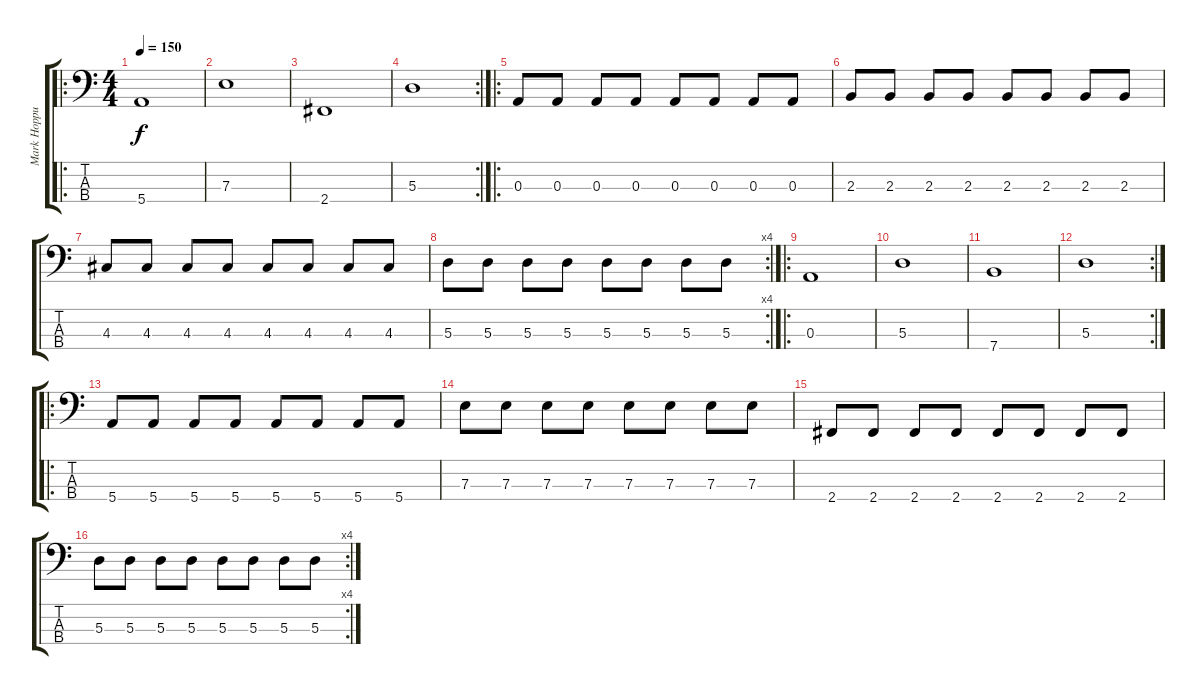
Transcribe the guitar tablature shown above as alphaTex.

\track ("Mark Hoppus - Bass" "Mark Hoppu") {instrument electricbasspick}
\staff {score tabs}
\tuning (G2 D2 A1 E1) {hide}
\ro
\ts (4 4)
\tempo 150
\clef f4
\ks c
5.4.1{dy f volume 10 instrument electricbasspick} |
7.3.1 |
2.4.1 |
\rc 2
5.3.1 |
\ro
0.3.8 0.3.8 0.3.8 0.3.8 0.3.8 0.3.8 0.3.8 0.3.8 |
2.3.8 2.3.8 2.3.8 2.3.8 2.3.8 2.3.8 2.3.8 2.3.8 |
4.3.8 4.3.8 4.3.8 4.3.8 4.3.8 4.3.8 4.3.8 4.3.8 |
\rc 4
5.3.8 5.3.8 5.3.8 5.3.8 5.3.8 5.3.8 5.3.8 5.3.8 |
\ro
0.3.1 |
5.3.1 |
7.4.1 |
\rc 2
5.3.1 |
\ro
5.4.8 5.4.8 5.4.8 5.4.8 5.4.8 5.4.8 5.4.8 5.4.8 |
7.3.8 7.3.8 7.3.8 7.3.8 7.3.8 7.3.8 7.3.8 7.3.8 |
2.4.8 2.4.8 2.4.8 2.4.8 2.4.8 2.4.8 2.4.8 2.4.8 |
\rc 4
5.3.8 5.3.8 5.3.8 5.3.8 5.3.8 5.3.8 5.3.8 5.3.8
